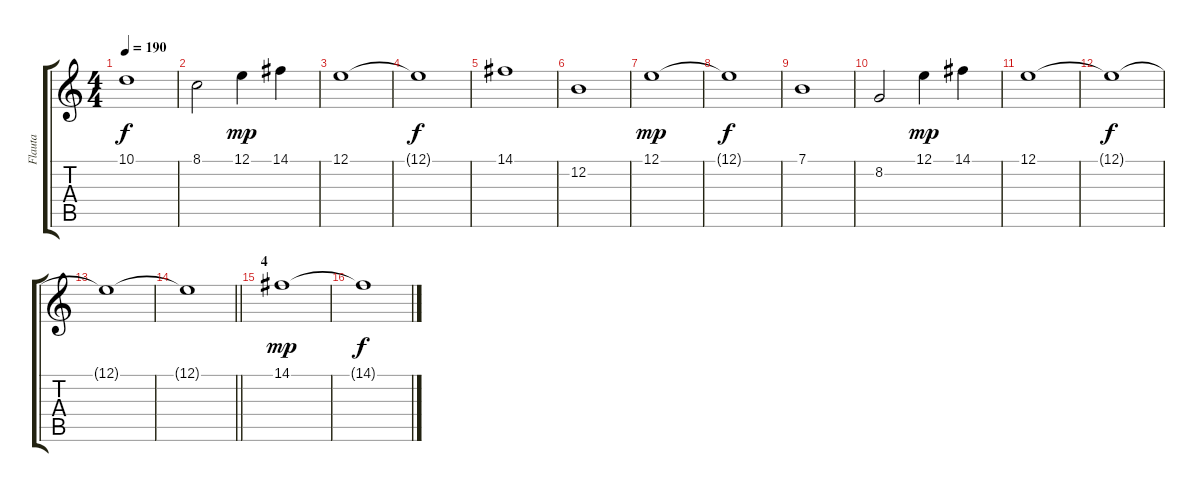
\track ("Flauta" "Flauta") {instrument flute}
\staff {score tabs}
\tuning (E4 B3 G3 D3 A2 E2) {hide}
\ts (4 4)
\tempo 190
\clef g2
\ks c
10.1.1{dy f} |
8.1.2 12.1.4{dy mp} 14.1.4 |
12.1.1 |
12.1{t}.1{dy f} |
14.1.1 |
12.2.1 |
12.1.1{dy mp} |
12.1{t}.1{dy f} |
7.1.1 |
8.2.2 12.1.4{dy mp} 14.1.4 |
12.1.1 |
12.1{t}.1{dy f} |
12.1{t}.1 |
\barLineRight lightlight
12.1{t}.1 |
\section ("" "4")
14.1.1{dy mp} |
14.1{t}.1{dy f}
